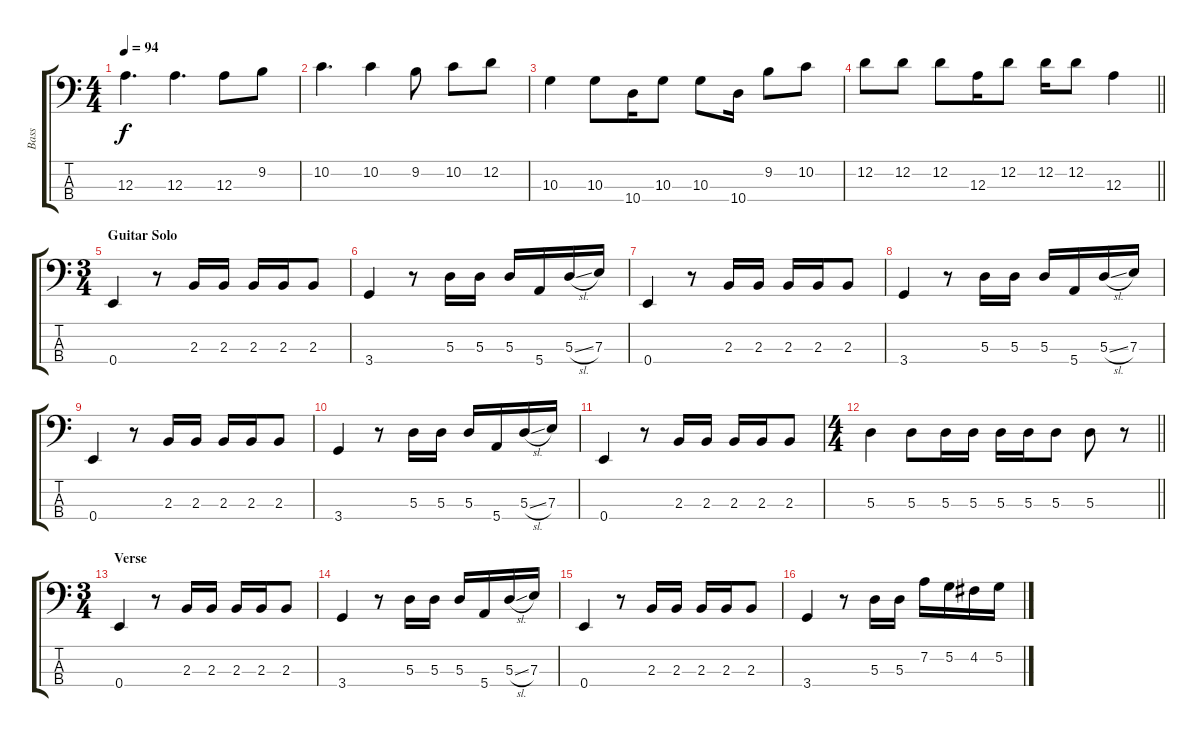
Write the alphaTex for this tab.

\track ("Bass" "Bass") {instrument electricbassfinger}
\staff {score tabs}
\tuning (G2 D2 A1 E1) {hide}
\ts (4 4)
\tempo 94
\clef f4
\ks c
12.3.4{d dy f} 12.3.4{d} 12.3.8 9.2.8 |
10.2.4{d} 10.2.4 9.2.8 10.2.8 12.2.8 |
10.3.4 10.3.8 10.4.16 10.3.8 10.3.8 10.4.16 9.2.8 10.2.8 |
\barLineRight lightlight
12.2.8 12.2.8 12.2.8 12.3.16 12.2.8 12.2.16 12.2.8 12.3.4 |
\ts (3 4)
\section ("" "Guitar Solo")
0.4.4 r.8 2.3.16 2.3.16 2.3.16 2.3.16 2.3.8 |
3.4.4 r.8 5.3.16 5.3.16 5.3.16 5.4.16 5.3{sl}.16 7.3.16 |
0.4.4 r.8 2.3.16 2.3.16 2.3.16 2.3.16 2.3.8 |
3.4.4 r.8 5.3.16 5.3.16 5.3.16 5.4.16 5.3{sl}.16 7.3.16 |
0.4.4 r.8 2.3.16 2.3.16 2.3.16 2.3.16 2.3.8 |
3.4.4 r.8 5.3.16 5.3.16 5.3.16 5.4.16 5.3{sl}.16 7.3.16 |
0.4.4 r.8 2.3.16 2.3.16 2.3.16 2.3.16 2.3.8 |
\ts (4 4)
\barLineRight lightlight
5.3.4 5.3.8 5.3.16 5.3.16 5.3.16 5.3.16 5.3.8 5.3.8 r.8 |
\ts (3 4)
\section ("" "Verse")
0.4.4 r.8 2.3.16 2.3.16 2.3.16 2.3.16 2.3.8 |
3.4.4 r.8 5.3.16 5.3.16 5.3.16 5.4.16 5.3{sl}.16 7.3.16 |
0.4.4 r.8 2.3.16 2.3.16 2.3.16 2.3.16 2.3.8 |
3.4.4 r.8 5.3.16 5.3.16 7.2.16 5.2.16 4.2.16 5.2.16
